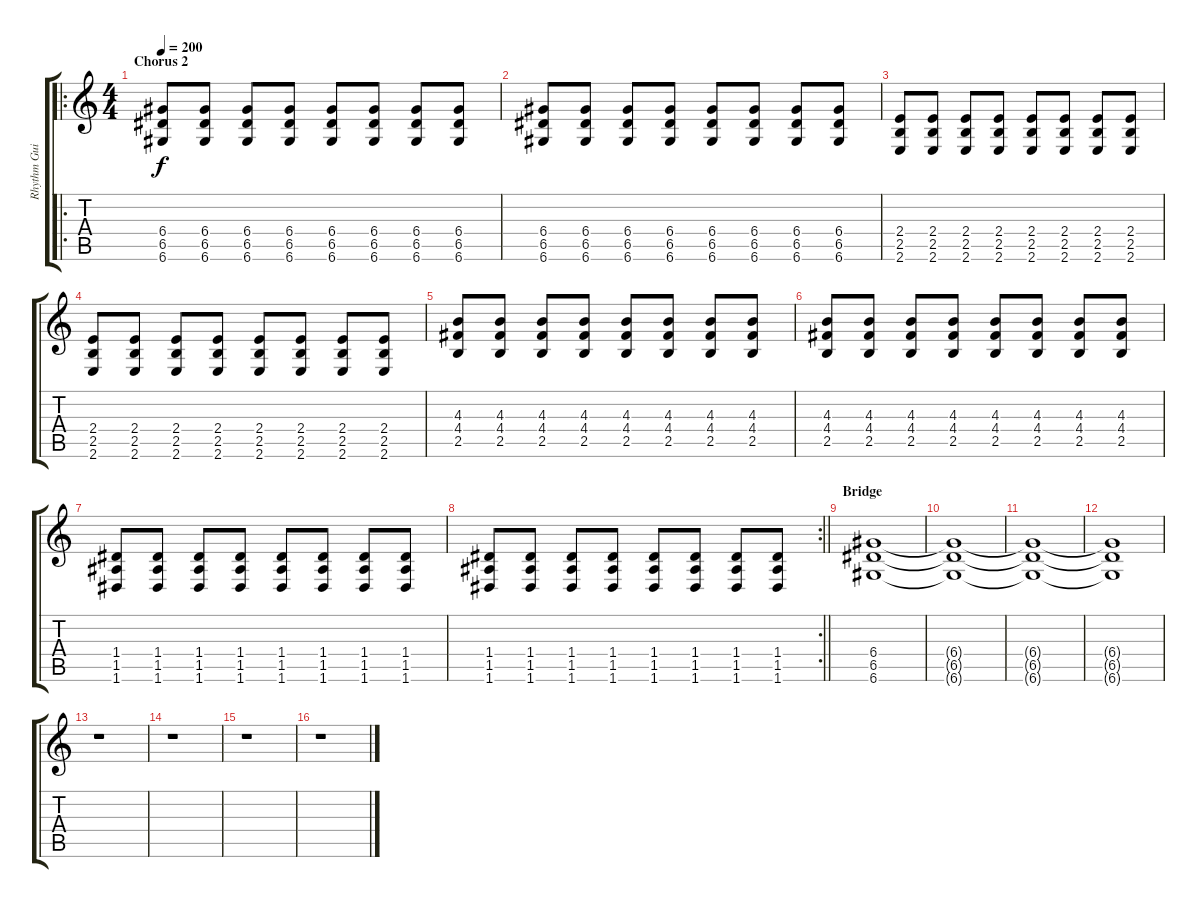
\track ("Rhythm Guitar" "Rhythm Gui") {instrument overdrivenguitar}
\staff {score tabs}
\tuning (E4 B3 G3 D3 A2 D2) {hide}
\ro
\ts (4 4)
\section ("" "Chorus 2")
\tempo 200
\clef g2
\ks c
(6.4 6.5 6.6).8{dy f} (6.4 6.5 6.6).8 (6.4 6.5 6.6).8 (6.4 6.5 6.6).8 (6.4 6.5 6.6).8 (6.4 6.5 6.6).8 (6.4 6.5 6.6).8 (6.4 6.5 6.6).8 |
(6.4 6.5 6.6).8 (6.4 6.5 6.6).8 (6.4 6.5 6.6).8 (6.4 6.5 6.6).8 (6.4 6.5 6.6).8 (6.4 6.5 6.6).8 (6.4 6.5 6.6).8 (6.4 6.5 6.6).8 |
(2.4 2.5 2.6).8 (2.4 2.5 2.6).8 (2.4 2.5 2.6).8 (2.4 2.5 2.6).8 (2.4 2.5 2.6).8 (2.4 2.5 2.6).8 (2.4 2.5 2.6).8 (2.4 2.5 2.6).8 |
(2.4 2.5 2.6).8 (2.4 2.5 2.6).8 (2.4 2.5 2.6).8 (2.4 2.5 2.6).8 (2.4 2.5 2.6).8 (2.4 2.5 2.6).8 (2.4 2.5 2.6).8 (2.4 2.5 2.6).8 |
(4.3 4.4 2.5).8 (4.3 4.4 2.5).8 (4.3 4.4 2.5).8 (4.3 4.4 2.5).8 (4.3 4.4 2.5).8 (4.3 4.4 2.5).8 (4.3 4.4 2.5).8 (4.3 4.4 2.5).8 |
(4.3 4.4 2.5).8 (4.3 4.4 2.5).8 (4.3 4.4 2.5).8 (4.3 4.4 2.5).8 (4.3 4.4 2.5).8 (4.3 4.4 2.5).8 (4.3 4.4 2.5).8 (4.3 4.4 2.5).8 |
(1.4 1.5 1.6).8 (1.4 1.5 1.6).8 (1.4 1.5 1.6).8 (1.4 1.5 1.6).8 (1.4 1.5 1.6).8 (1.4 1.5 1.6).8 (1.4 1.5 1.6).8 (1.4 1.5 1.6).8 |
\rc 2
\barLineRight lightlight
(1.4 1.5 1.6).8 (1.4 1.5 1.6).8 (1.4 1.5 1.6).8 (1.4 1.5 1.6).8 (1.4 1.5 1.6).8 (1.4 1.5 1.6).8 (1.4 1.5 1.6).8 (1.4 1.5 1.6).8 |
\section ("" "Bridge")
(6.4 6.5 6.6).1 |
(6.4{t} 6.5{t} 6.6{t}).1 |
(6.4{t} 6.5{t} 6.6{t}).1 |
(6.4{t} 6.5{t} 6.6{t}).1 |
r.1 |
r.1 |
r.1 |
r.1
